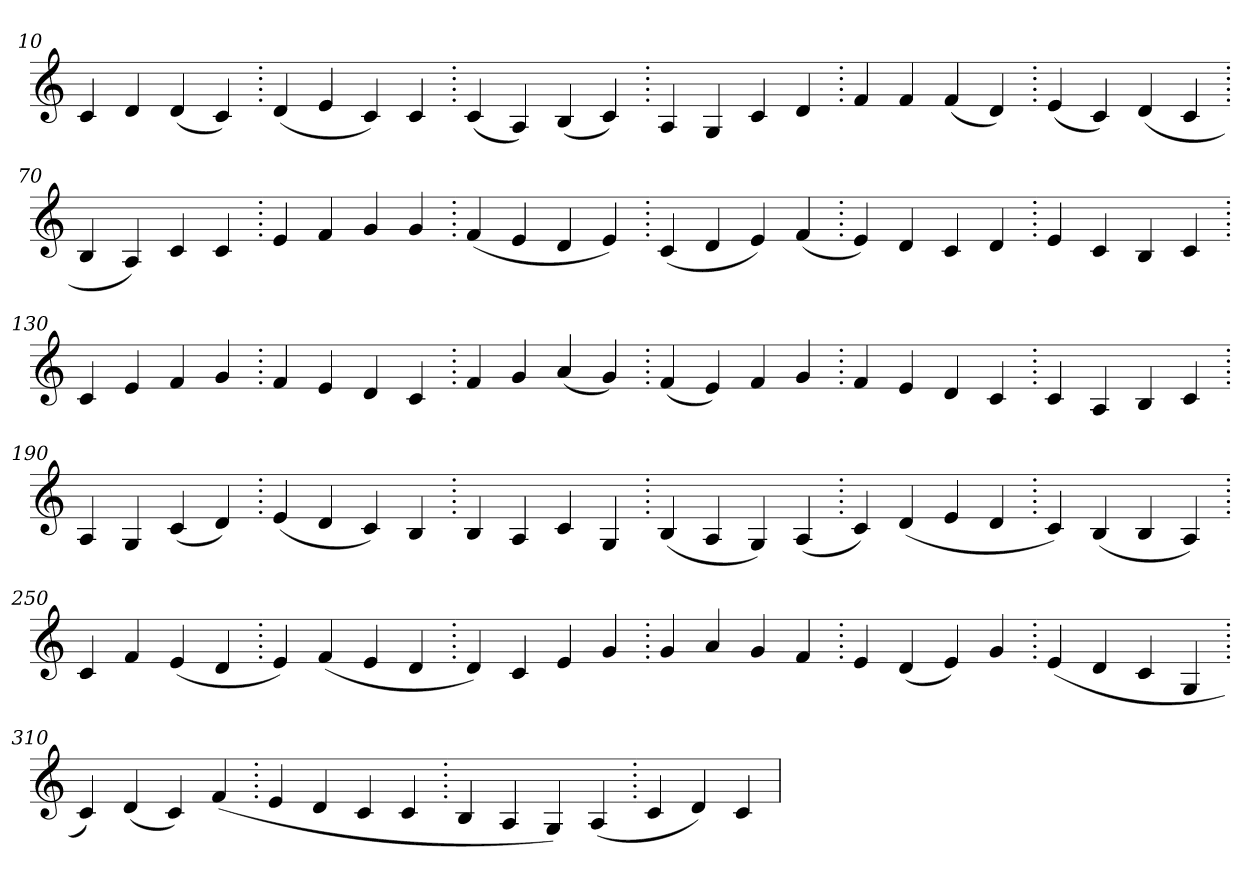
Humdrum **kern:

**kern
*part1
*staff1
*clefG2
=10.
4c
4d
(>4d
4c)
=20.
(>4d
4e
4c)
4c
=30.
(>4c
4A)
(>4B
4c)
=40.
4A
4G
4c
4d
=50.
4f
4f
(>4f
4d)
=60.
(>4e
4c)
(>4d
4c
=70.
4B
4A)
4c
4c
=80.
4e
4f
4g
4g
=90.
(>4f
4e
4d
4e)
=100.
(>4c
4d
4e)
(>4f
=110.
4e)
4d
4c
4d
=120.
4e
4c
4B
4c
=130.
4c
4e
4f
4g
=140.
4f
4e
4d
4c
=150.
4f
4g
(>4a
4g)
=160.
(>4f
4e)
4f
4g
=170.
4f
4e
4d
4c
=180.
4c
4A
4B
4c
=190.
4A
4G
(>4c
4d)
=200.
(>4e
4d
4c)
4B
=210.
4B
4A
4c
4G
=220.
(>4B
4A
4G)
(>4A
=230.
4c)
(>4d
4e
4d
=240.
4c)
(>4B
4B
4A)
=250.
4c
4f
(>4e
4d
=260.
4e)
(>4f
4e
4d
=270.
4d)
4c
4e
4g
=280.
4g
4a
4g
4f
=290.
4e
(>4d
4e)
4g
=300.
(>4e
4d
4c
4G
=310.
4c)
(>4d
4c)
(>4f
=320.
4e
4d
4c
4c
=330.
4B
4A
4G)
(>4A
=340.
4c
4d)
4c
=
*-
